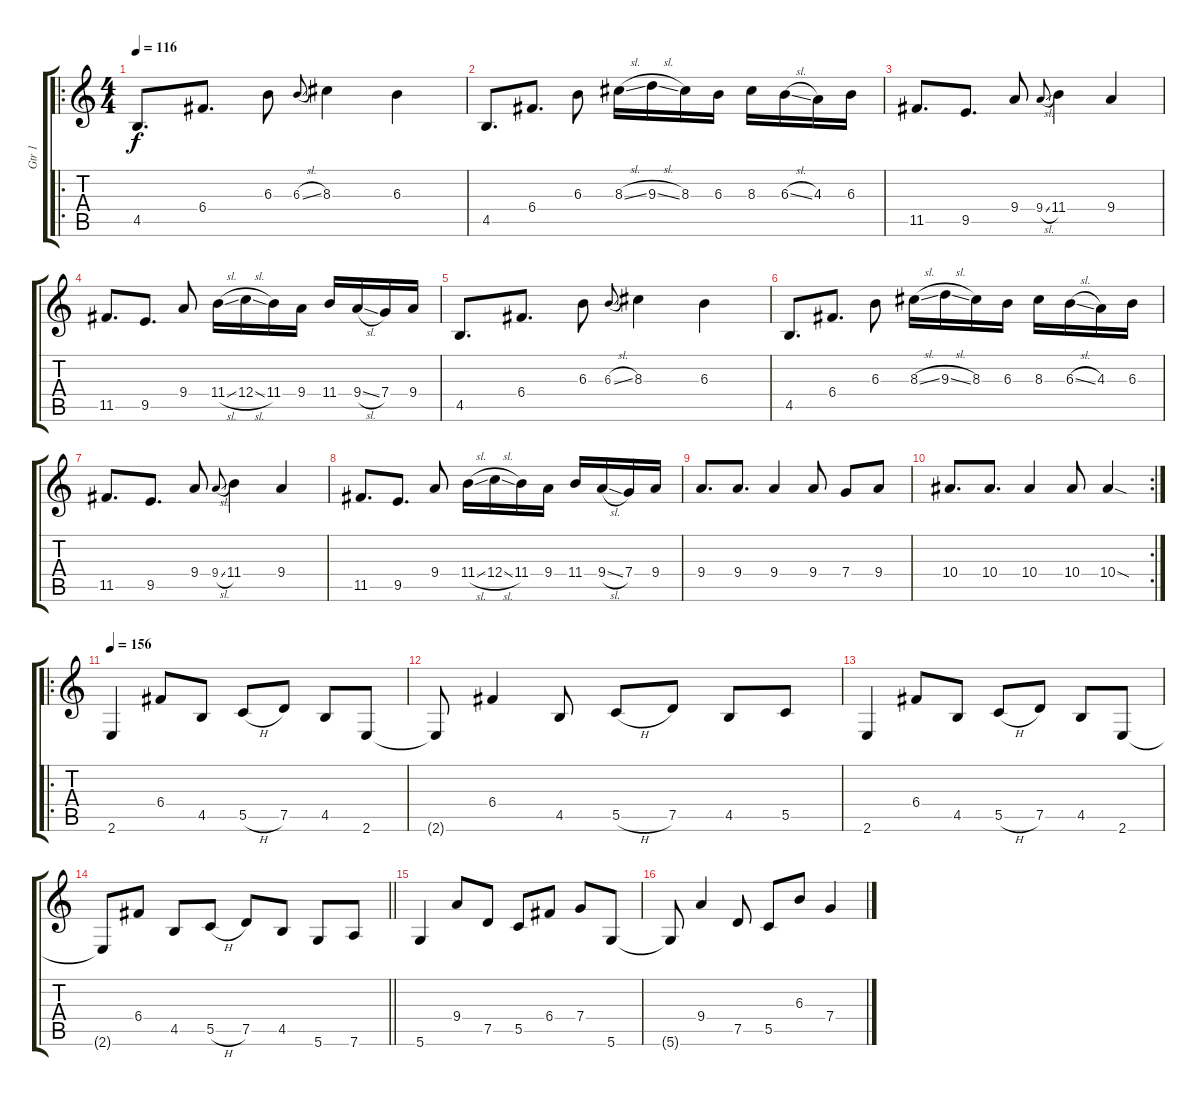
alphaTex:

\track ("Gtr 1" "Gtr 1") {instrument distortionguitar}
\staff {score tabs}
\tuning (D4 A3 F3 C3 G2 D2) {hide}
\ro
\ts (4 4)
\tempo 116
\clef g2
\ks c
4.5.8{d dy f instrument distortionguitar} 6.4.8{d} 6.3.8 6.3{sl}.8{gr onbeat} 8.3.4 6.3.4 |
4.5.8{d} 6.4.8{d} 6.3.8 8.3{sl}.16 9.3{sl}.16 8.3.16 6.3.16 8.3.16 6.3{sl}.16 4.3.16 6.3.16 |
11.5.8{d} 9.5.8{d} 9.4.8 9.4{sl}.8{gr onbeat} 11.4.4 9.4.4 |
11.5.8{d} 9.5.8{d} 9.4.8 11.4{sl}.16 12.4{sl}.16 11.4.16 9.4.16 11.4.16 9.4{sl}.16 7.4.16 9.4.16 |
4.5.8{d} 6.4.8{d} 6.3.8 6.3{sl}.8{gr onbeat} 8.3.4 6.3.4 |
4.5.8{d} 6.4.8{d} 6.3.8 8.3{sl}.16 9.3{sl}.16 8.3.16 6.3.16 8.3.16 6.3{sl}.16 4.3.16 6.3.16 |
11.5.8{d} 9.5.8{d} 9.4.8 9.4{sl}.8{gr onbeat} 11.4.4 9.4.4 |
11.5.8{d} 9.5.8{d} 9.4.8 11.4{sl}.16 12.4{sl}.16 11.4.16 9.4.16 11.4.16 9.4{sl}.16 7.4.16 9.4.16 |
9.4.8{d} 9.4.8{d} 9.4.4 9.4.8 7.4.8 9.4.8 |
\rc 2
10.4.8{d} 10.4.8{d} 10.4.4 10.4.8 10.4{sod}.4 |
\ro
\tempo 156
2.6.4{instrument distortionguitar} 6.4.8 4.5.8 5.5{h}.8 7.5.8 4.5.8 2.6.8 |
2.6{t}.8 6.4.4 4.5.8 5.5{h}.8 7.5.8 4.5.8 5.5.8 |
2.6.4 6.4.8 4.5.8 5.5{h}.8 7.5.8 4.5.8 2.6.8 |
\barLineRight lightlight
2.6{t}.8 6.4.8 4.5.8 5.5{h}.8 7.5.8 4.5.8 5.6.8 7.6.8 |
5.6.4 9.4.8 7.5.8 5.5.8 6.4.8 7.4.8 5.6.8 |
5.6{t}.8 9.4.4 7.5.8 5.5.8 6.3.8 7.4.4
